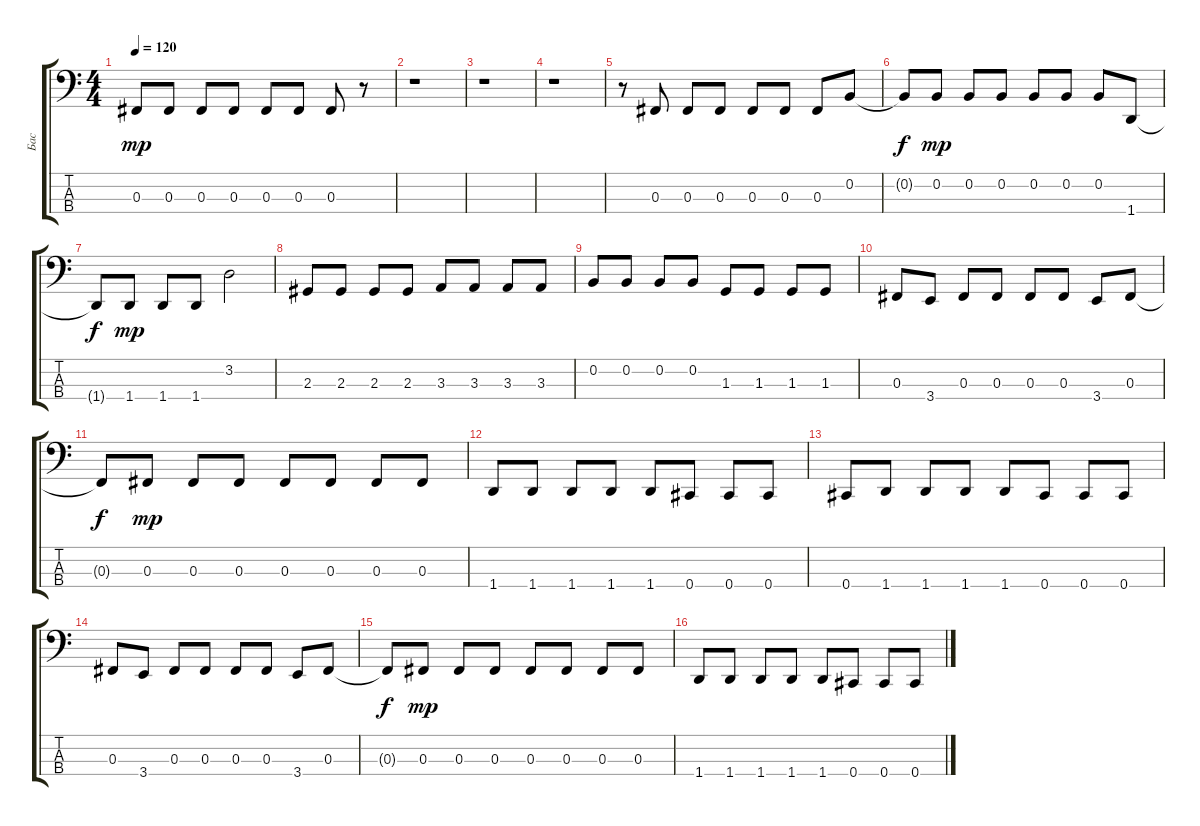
\track ("Бас" "Бас") {instrument electricbasspick}
\staff {score tabs}
\tuning (E2 B1 Gb1 Db1) {hide}
\ts (4 4)
\tempo 120
\clef f4
\ks c
0.3.8{dy mp} 0.3.8 0.3.8 0.3.8 0.3.8 0.3.8 0.3.8 r.8 |
r.1 |
r.1 |
r.1 |
r.8 0.3.8 0.3.8 0.3.8 0.3.8 0.3.8 0.3.8 0.2.8 |
0.2{t}.8{dy f} 0.2.8{dy mp} 0.2.8 0.2.8 0.2.8 0.2.8 0.2.8 1.4.8 |
1.4{t}.8{dy f} 1.4.8{dy mp} 1.4.8 1.4.8 3.2.2 |
2.3.8 2.3.8 2.3.8 2.3.8 3.3.8 3.3.8 3.3.8 3.3.8 |
0.2.8 0.2.8 0.2.8 0.2.8 1.3.8 1.3.8 1.3.8 1.3.8 |
0.3.8 3.4.8 0.3.8 0.3.8 0.3.8 0.3.8 3.4.8 0.3.8 |
0.3{t}.8{dy f} 0.3.8{dy mp} 0.3.8 0.3.8 0.3.8 0.3.8 0.3.8 0.3.8 |
1.4.8 1.4.8 1.4.8 1.4.8 1.4.8 0.4.8 0.4.8 0.4.8 |
0.4.8 1.4.8 1.4.8 1.4.8 1.4.8 0.4.8 0.4.8 0.4.8 |
0.3.8 3.4.8 0.3.8 0.3.8 0.3.8 0.3.8 3.4.8 0.3.8 |
0.3{t}.8{dy f} 0.3.8{dy mp} 0.3.8 0.3.8 0.3.8 0.3.8 0.3.8 0.3.8 |
1.4.8 1.4.8 1.4.8 1.4.8 1.4.8 0.4.8 0.4.8 0.4.8
